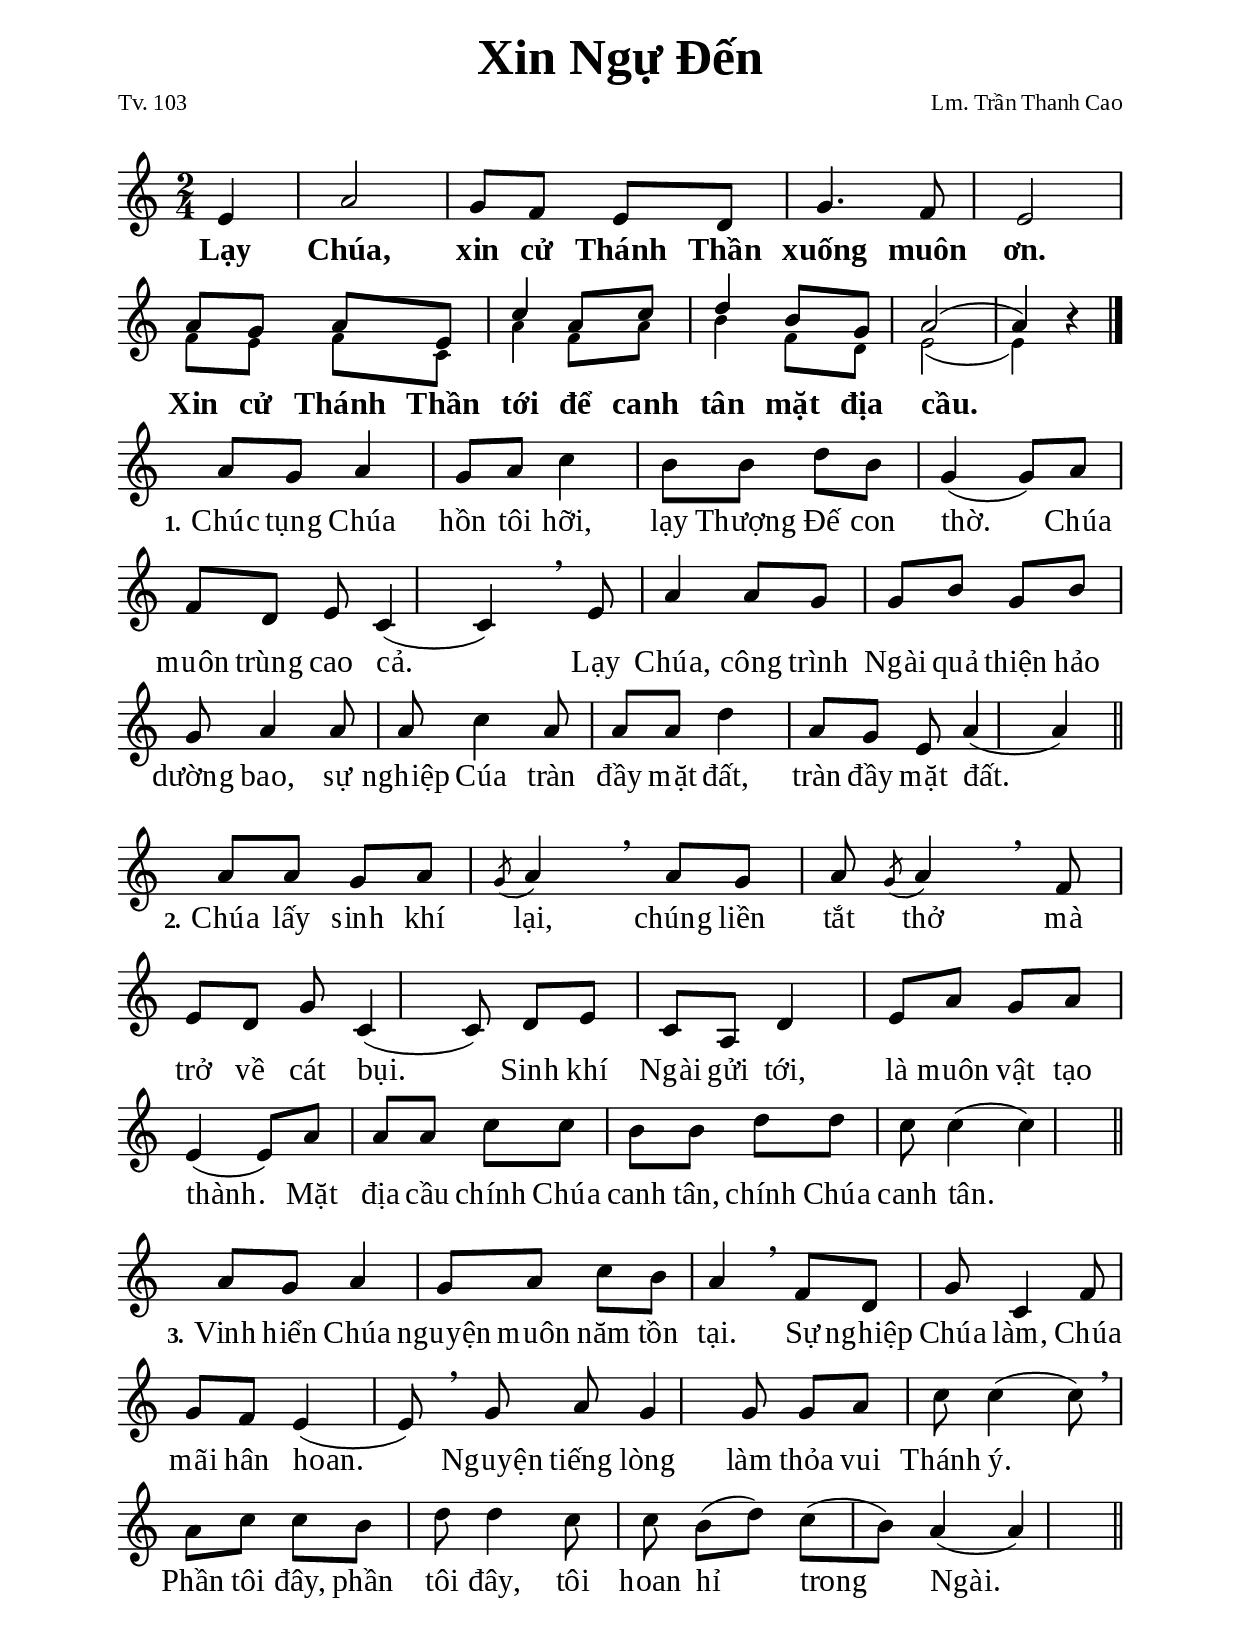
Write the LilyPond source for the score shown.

% Cài đặt chung
\version "2.20.0"
\include "english.ly"

\header {
  title = \markup { \fontsize #3 "Xin Ngự Đến" }
  poet = "Tv. 103"
  composer = "Lm. Trần Thanh Cao"
  arranger = " "
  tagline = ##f
}

\paper {
  #(set-paper-size "a4")
  top-margin = 10\mm
  bottom-margin = 10\mm
  left-margin = 20\mm
  right-margin = 20\mm
  indent = #0
  #(define fonts
    (make-pango-font-tree
      "Liberation Serif"
      "Liberation Serif"
      "Liberation Serif"
      (/ 20 20)))
  page-count = #1
}

% Nhạc điệp khúc
nhacDiepKhucSop= \relative c' {
  \partial 4 e4 |
  a2 |
  g8 f e d |
  g4. f8 |
  e2 |
  a8 g a e |
  c'4 a8 c |
  d4 b8 g | a2 ( |
  a4) r \bar "|."
}

nhacDiepKhucBass= \relative c' {
  \skip 4
  \skip 2
  \skip 2
  \skip 2
  \skip 2
  f8 e f c |
  a'4 f8 a |
  b4 f8 d |
  e2 ( |
  e4) r
}

% Nhạc phiên khúc
nhacPhienKhucMot = \relative c'' {
  a8 g a4 g8 a c4
  b8 b d b g4 (g8)
  a f d e c4 (c) \breathe
  e8 a4 a8 g g b g b g a4 a8 a c4 a8 a a d4
  a8 g e a4 (a) \bar "||"
}

nhacPhienKhucHai = \relative c'' {
  a8 a g a \acciaccatura g8 a4 \breathe
  a8 g a \acciaccatura g8 a4 \breathe
  f8 e d g c,4 (c8) d e c a d4
  e8 a g a e4 (e8)
  a a a c c b b d d c c4 (c) \bar "||"
}

nhacPhienKhucBa = \relative c'' {
  a8 g a4 g8 a c b a4 \breathe
  f8 d g c,4 f8 g f e4 (e8) \breathe
  g a g4 g8 g a c c4 (c8) \breathe
  a c c b d d4 c8 c b ([d]) c ([b]) a4 (a) \bar "||"
}

% Lời điệp khúc
loiDiepKhuc = \lyricmode {
  Lạy Chúa, xin cử Thánh Thần xuống muôn ơn.
  Xin cử Thánh Thần tới để canh tân mặt địa cầu.
}

% Lời phiên khúc
loiPhienKhucMot = \lyricmode {
  \set stanza = #"1."
  Chúc tụng Chúa hồn tôi hỡi,
  lạy Thượng Đế con thờ.
  Chúa muôn trùng cao cả.
  Lạy Chúa, công trình Ngài quả thiện hảo dường bao,
  sự nghiệp Cúa tràn đầy mặt đất, tràn đầy mặt đất.
}

loiPhienKhucHai = \lyricmode {
  \set stanza = #"2."
  Chúa lấy sinh khí lại, chúng liền tắt thở mà trở về cát bụi.
  Sinh khí Ngài gửi tới, là muôn vật tạo thành.
  Mặt địa cầu chính Chúa canh tân,
  chính Chúa canh tân.
}

loiPhienKhucBa = \lyricmode {
  \set stanza = #"3."
  Vinh hiển Chúa nguyện muôn năm tồn tại.
  Sự nghiệp Chúa làm, Chúa mãi hân hoan.
  Nguyện tiếng lòng làm thỏa vui Thánh ý.
  Phần tôi đây, phần tôi đây, tôi hoan hỉ trong Ngài.
}


% Dàn trang
\score {
  \new ChoirStaff <<
    \new Staff = diepKhuc \with {
        \consists "Merge_rests_engraver"
        \magnifyStaff #(magstep +1)
      }
      <<
      \new Voice = beSop {
        \voiceOne \key c \major \time 2/4 \nhacDiepKhucSop
      }
      \new Voice = beBas {
        \override NoteHead.font-size = #-2
        \voiceTwo \key c \major \time 2/4 \nhacDiepKhucBass
      }
    >>
    \new Lyrics \lyricsto beSop \loiDiepKhuc
  >>
  \layout {
    \override Lyrics.LyricText.font-series = #'bold
    \override Lyrics.LyricText.font-size = #+3
    \override Lyrics.LyricSpace.minimum-distance = #2.0
    \override Score.BarNumber.break-visibility = ##(#f #f #f)
    \override Score.SpacingSpanner.uniform-stretching = ##t
  }
}

\score {
  \new ChoirStaff <<
    \new Staff = phienKhuc \with {
        \magnifyStaff #(magstep +1)
      }
      <<
      \new Voice = beSop {
        \key c \major \time 2/4 \nhacPhienKhucMot
      }
    >>
    \new Lyrics \lyricsto beSop \loiPhienKhucMot
  >>
  \layout {
    \override Staff.TimeSignature.transparent = ##t
    \override Lyrics.LyricText.font-size = #+3
    \override Lyrics.LyricSpace.minimum-distance = #0.5
    \override Score.BarNumber.break-visibility = ##(#f #f #f)
    \override Score.SpacingSpanner.uniform-stretching = ##t
    \set Score.barAlways = ##t
    \set Score.defaultBarType = ""
  } 
}

\score {
  \new ChoirStaff <<
    \new Staff = phienKhuc \with {
        \magnifyStaff #(magstep +1)
      }
      <<
      \new Voice = beSop {
        \key c \major \time 2/4 \nhacPhienKhucHai
      }
    >>
    \new Lyrics \lyricsto beSop \loiPhienKhucHai
  >>
  \layout {
    \override Staff.TimeSignature.transparent = ##t
    \override Lyrics.LyricText.font-size = #+3
    \override Lyrics.LyricSpace.minimum-distance = #0.5
    \override Score.BarNumber.break-visibility = ##(#f #f #f)
    \override Score.SpacingSpanner.uniform-stretching = ##t
    \set Score.barAlways = ##t
    \set Score.defaultBarType = ""
  } 
}

\score {
  \new ChoirStaff <<
    \new Staff = phienKhuc \with {
        \magnifyStaff #(magstep +1)
      }
      <<
      \new Voice = beSop {
        \key c \major \time 2/4 \nhacPhienKhucBa
      }
    >>
    \new Lyrics \lyricsto beSop \loiPhienKhucBa
  >>
  \layout {
    \override Staff.TimeSignature.transparent = ##t
    \override Lyrics.LyricText.font-size = #+3
    \override Lyrics.LyricSpace.minimum-distance = #0.5
    \override Score.BarNumber.break-visibility = ##(#f #f #f)
    \override Score.SpacingSpanner.uniform-stretching = ##t
    \set Score.barAlways = ##t
    \set Score.defaultBarType = ""
  } 
}
